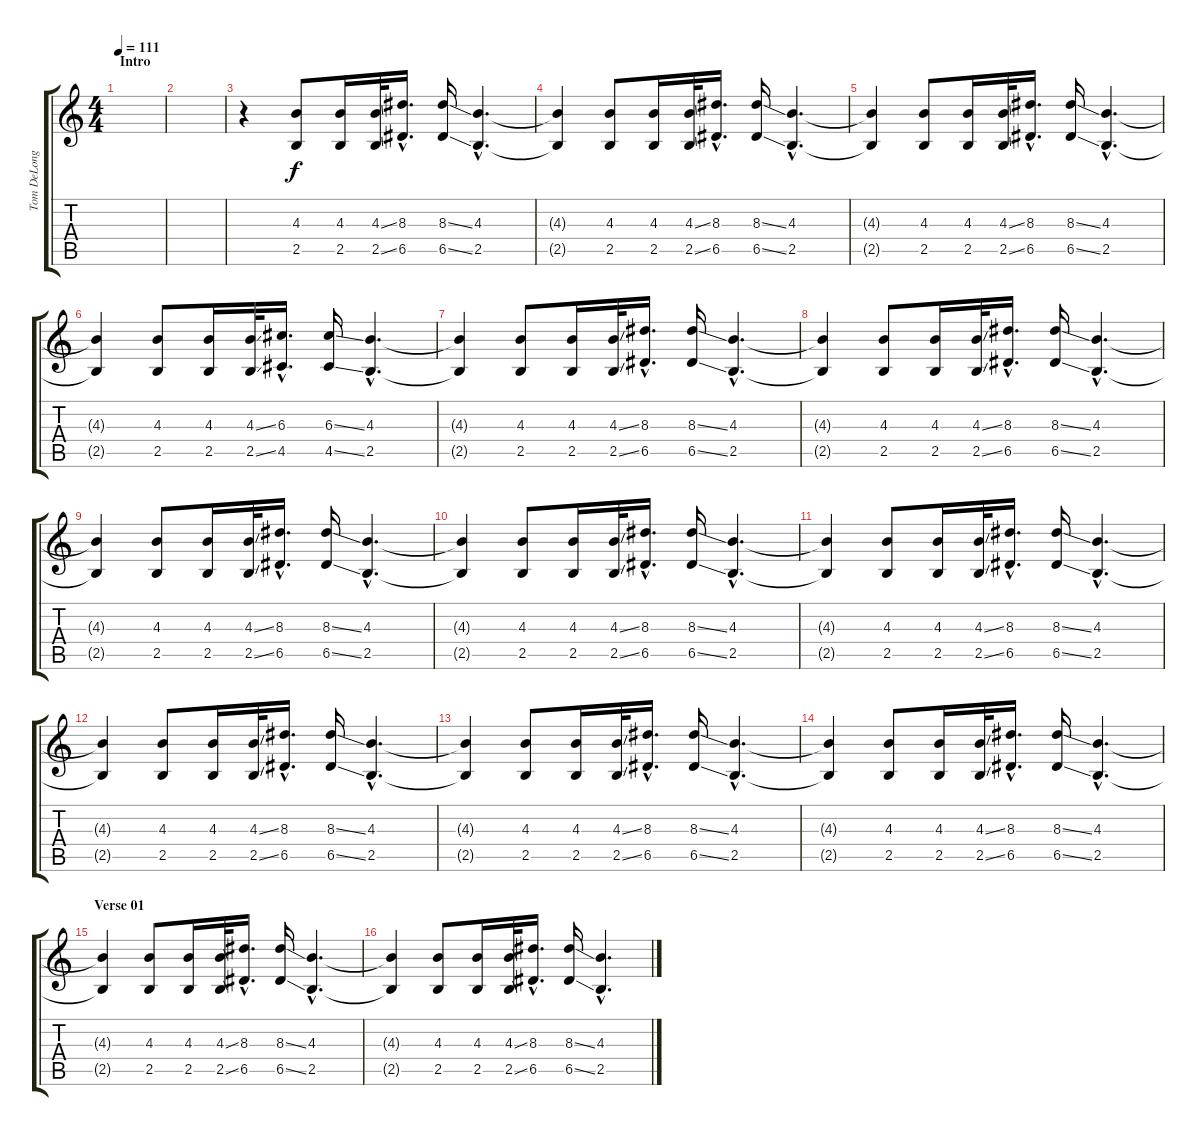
\track ("Tom DeLonge - Acoustic Guitar 2" "Tom DeLong") {instrument acousticguitarsteel}
\staff {score tabs}
\tuning (E4 B3 G3 D3 A2 E2) {hide}
\ts (4 4)
\section ("" "Intro")
\tempo 111
\clef g2
\ks c
|
|
r.4 (4.3 2.5).8 (4.3 2.5).16 (4.3{ss} 2.5{ss}).32 (8.3{hac} 6.5{hac}).16{d} (8.3{ss} 6.5{ss}).16 (4.3{hac} 2.5{hac}).4{d} |
(4.3{t} 2.5{t}).4 (4.3 2.5).8 (4.3 2.5).16 (4.3{ss} 2.5{ss}).32 (8.3{hac} 6.5{hac}).16{d} (8.3{ss} 6.5{ss}).16 (4.3{hac} 2.5{hac}).4{d} |
(4.3{t} 2.5{t}).4 (4.3 2.5).8 (4.3 2.5).16 (4.3{ss} 2.5{ss}).32 (8.3{hac} 6.5{hac}).16{d} (8.3{ss} 6.5{ss}).16 (4.3{hac} 2.5{hac}).4{d} |
(4.3{t} 2.5{t}).4 (4.3 2.5).8 (4.3 2.5).16 (4.3{ss} 2.5{ss}).32 (6.3{hac} 4.5{hac}).16{d} (6.3{ss} 4.5{ss}).16 (4.3{hac} 2.5{hac}).4{d} |
(4.3{t} 2.5{t}).4 (4.3 2.5).8 (4.3 2.5).16 (4.3{ss} 2.5{ss}).32 (8.3{hac} 6.5{hac}).16{d} (8.3{ss} 6.5{ss}).16 (4.3{hac} 2.5{hac}).4{d} |
(4.3{t} 2.5{t}).4 (4.3 2.5).8 (4.3 2.5).16 (4.3{ss} 2.5{ss}).32 (8.3{hac} 6.5{hac}).16{d} (8.3{ss} 6.5{ss}).16 (4.3{hac} 2.5{hac}).4{d} |
(4.3{t} 2.5{t}).4 (4.3 2.5).8 (4.3 2.5).16 (4.3{ss} 2.5{ss}).32 (8.3{hac} 6.5{hac}).16{d} (8.3{ss} 6.5{ss}).16 (4.3{hac} 2.5{hac}).4{d} |
(4.3{t} 2.5{t}).4 (4.3 2.5).8 (4.3 2.5).16 (4.3{ss} 2.5{ss}).32 (8.3{hac} 6.5{hac}).16{d} (8.3{ss} 6.5{ss}).16 (4.3{hac} 2.5{hac}).4{d} |
(4.3{t} 2.5{t}).4 (4.3 2.5).8 (4.3 2.5).16 (4.3{ss} 2.5{ss}).32 (8.3{hac} 6.5{hac}).16{d} (8.3{ss} 6.5{ss}).16 (4.3{hac} 2.5{hac}).4{d} |
(4.3{t} 2.5{t}).4 (4.3 2.5).8 (4.3 2.5).16 (4.3{ss} 2.5{ss}).32 (8.3{hac} 6.5{hac}).16{d} (8.3{ss} 6.5{ss}).16 (4.3{hac} 2.5{hac}).4{d} |
(4.3{t} 2.5{t}).4 (4.3 2.5).8 (4.3 2.5).16 (4.3{ss} 2.5{ss}).32 (8.3{hac} 6.5{hac}).16{d} (8.3{ss} 6.5{ss}).16 (4.3{hac} 2.5{hac}).4{d} |
(4.3{t} 2.5{t}).4 (4.3 2.5).8 (4.3 2.5).16 (4.3{ss} 2.5{ss}).32 (8.3{hac} 6.5{hac}).16{d} (8.3{ss} 6.5{ss}).16 (4.3{hac} 2.5{hac}).4{d} |
\section ("" "Verse 01")
(4.3{t} 2.5{t}).4 (4.3 2.5).8 (4.3 2.5).16 (4.3{ss} 2.5{ss}).32 (8.3{hac} 6.5{hac}).16{d} (8.3{ss} 6.5{ss}).16 (4.3{hac} 2.5{hac}).4{d} |
(4.3{t} 2.5{t}).4 (4.3 2.5).8 (4.3 2.5).16 (4.3{ss} 2.5{ss}).32 (8.3{hac} 6.5{hac}).16{d} (8.3{ss} 6.5{ss}).16 (4.3{hac} 2.5{hac}).4{d}
